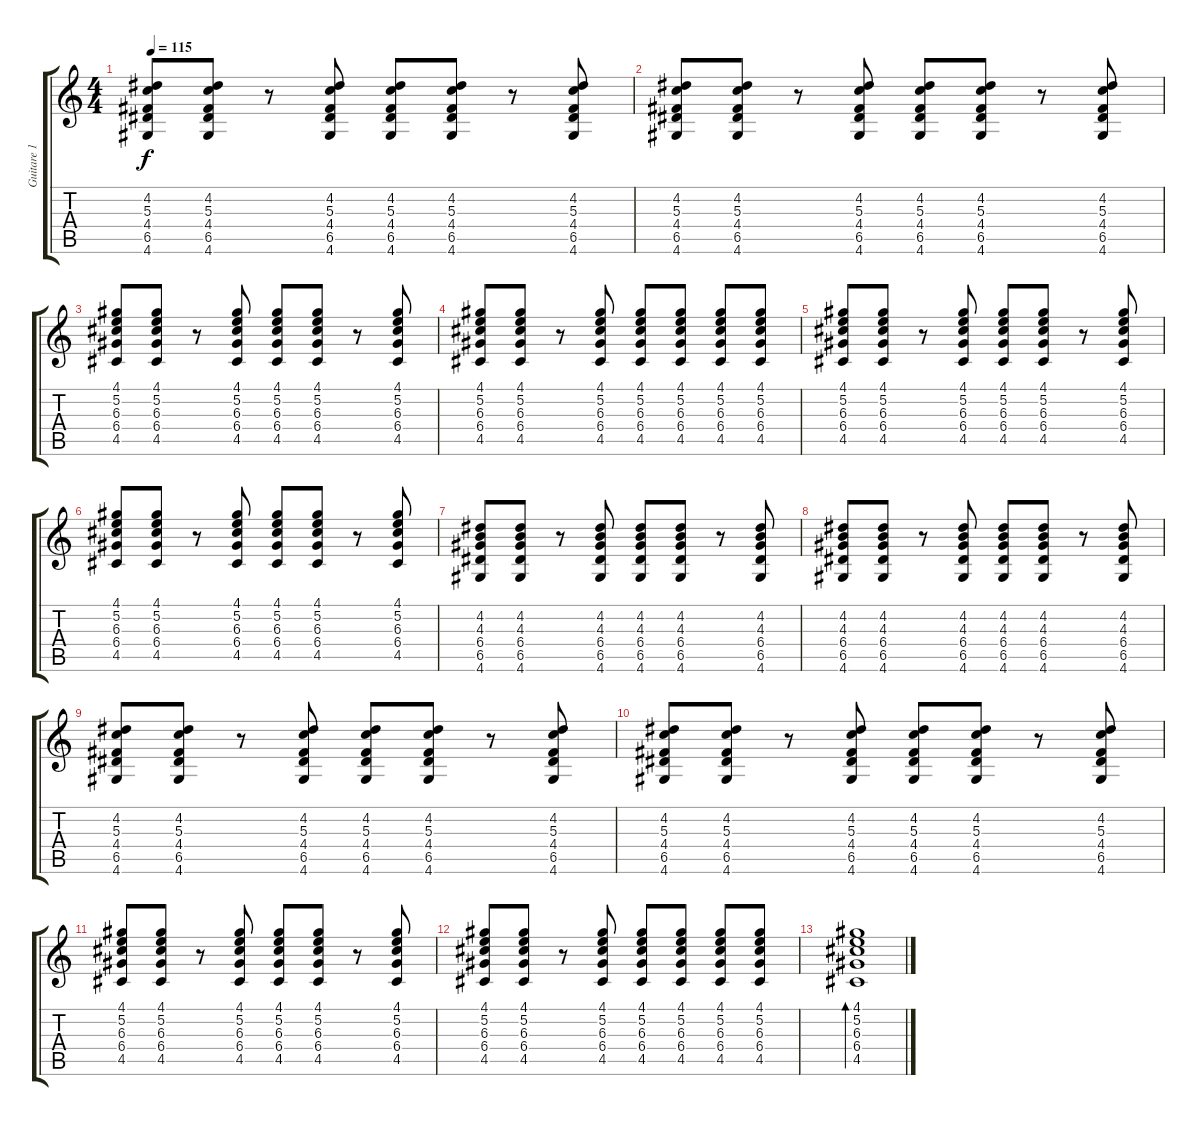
\track ("Guitare 1" "Guitare 1") {instrument acousticguitarsteel}
\staff {score tabs}
\tuning (E4 B3 G3 D3 A2 E2) {hide}
\ts (4 4)
\tempo 115
\clef g2
\ks c
(4.2 5.3 4.4 6.5 4.6).8{dy f} (4.2 5.3 4.4 6.5 4.6).8 r.8 (4.2 5.3 4.4 6.5 4.6).8 (4.2 5.3 4.4 6.5 4.6).8 (4.2 5.3 4.4 6.5 4.6).8 r.8 (4.2 5.3 4.4 6.5 4.6).8 |
(4.2 5.3 4.4 6.5 4.6).8 (4.2 5.3 4.4 6.5 4.6).8 r.8 (4.2 5.3 4.4 6.5 4.6).8 (4.2 5.3 4.4 6.5 4.6).8 (4.2 5.3 4.4 6.5 4.6).8 r.8 (4.2 5.3 4.4 6.5 4.6).8 |
(4.1 5.2 6.3 6.4 4.5).8 (4.1 5.2 6.3 6.4 4.5).8 r.8 (4.1 5.2 6.3 6.4 4.5).8 (4.1 5.2 6.3 6.4 4.5).8 (4.1 5.2 6.3 6.4 4.5).8 r.8 (4.1 5.2 6.3 6.4 4.5).8 |
(4.1 5.2 6.3 6.4 4.5).8 (4.1 5.2 6.3 6.4 4.5).8 r.8 (4.1 5.2 6.3 6.4 4.5).8 (4.1 5.2 6.3 6.4 4.5).8 (4.1 5.2 6.3 6.4 4.5).8 (4.1 5.2 6.3 6.4 4.5).8 (4.1 5.2 6.3 6.4 4.5).8 |
(4.1 5.2 6.3 6.4 4.5).8 (4.1 5.2 6.3 6.4 4.5).8 r.8 (4.1 5.2 6.3 6.4 4.5).8 (4.1 5.2 6.3 6.4 4.5).8 (4.1 5.2 6.3 6.4 4.5).8 r.8 (4.1 5.2 6.3 6.4 4.5).8 |
(4.1 5.2 6.3 6.4 4.5).8 (4.1 5.2 6.3 6.4 4.5).8 r.8 (4.1 5.2 6.3 6.4 4.5).8 (4.1 5.2 6.3 6.4 4.5).8 (4.1 5.2 6.3 6.4 4.5).8 r.8 (4.1 5.2 6.3 6.4 4.5).8 |
(4.2 4.3 6.4 6.5 4.6).8 (4.2 4.3 6.4 6.5 4.6).8 r.8 (4.2 4.3 6.4 6.5 4.6).8 (4.2 4.3 6.4 6.5 4.6).8 (4.2 4.3 6.4 6.5 4.6).8 r.8 (4.2 4.3 6.4 6.5 4.6).8 |
(4.2 4.3 6.4 6.5 4.6).8 (4.2 4.3 6.4 6.5 4.6).8 r.8 (4.2 4.3 6.4 6.5 4.6).8 (4.2 4.3 6.4 6.5 4.6).8 (4.2 4.3 6.4 6.5 4.6).8 r.8 (4.2 4.3 6.4 6.5 4.6).8 |
(4.2 5.3 4.4 6.5 4.6).8 (4.2 5.3 4.4 6.5 4.6).8 r.8 (4.2 5.3 4.4 6.5 4.6).8 (4.2 5.3 4.4 6.5 4.6).8 (4.2 5.3 4.4 6.5 4.6).8 r.8 (4.2 5.3 4.4 6.5 4.6).8 |
(4.2 5.3 4.4 6.5 4.6).8 (4.2 5.3 4.4 6.5 4.6).8 r.8 (4.2 5.3 4.4 6.5 4.6).8 (4.2 5.3 4.4 6.5 4.6).8 (4.2 5.3 4.4 6.5 4.6).8 r.8 (4.2 5.3 4.4 6.5 4.6).8 |
(4.1 5.2 6.3 6.4 4.5).8 (4.1 5.2 6.3 6.4 4.5).8 r.8 (4.1 5.2 6.3 6.4 4.5).8 (4.1 5.2 6.3 6.4 4.5).8 (4.1 5.2 6.3 6.4 4.5).8 r.8 (4.1 5.2 6.3 6.4 4.5).8 |
(4.1 5.2 6.3 6.4 4.5).8 (4.1 5.2 6.3 6.4 4.5).8 r.8 (4.1 5.2 6.3 6.4 4.5).8 (4.1 5.2 6.3 6.4 4.5).8 (4.1 5.2 6.3 6.4 4.5).8 (4.1 5.2 6.3 6.4 4.5).8 (4.1 5.2 6.3 6.4 4.5).8 |
(4.1 5.2 6.3 6.4 4.5).1{bd 240}
